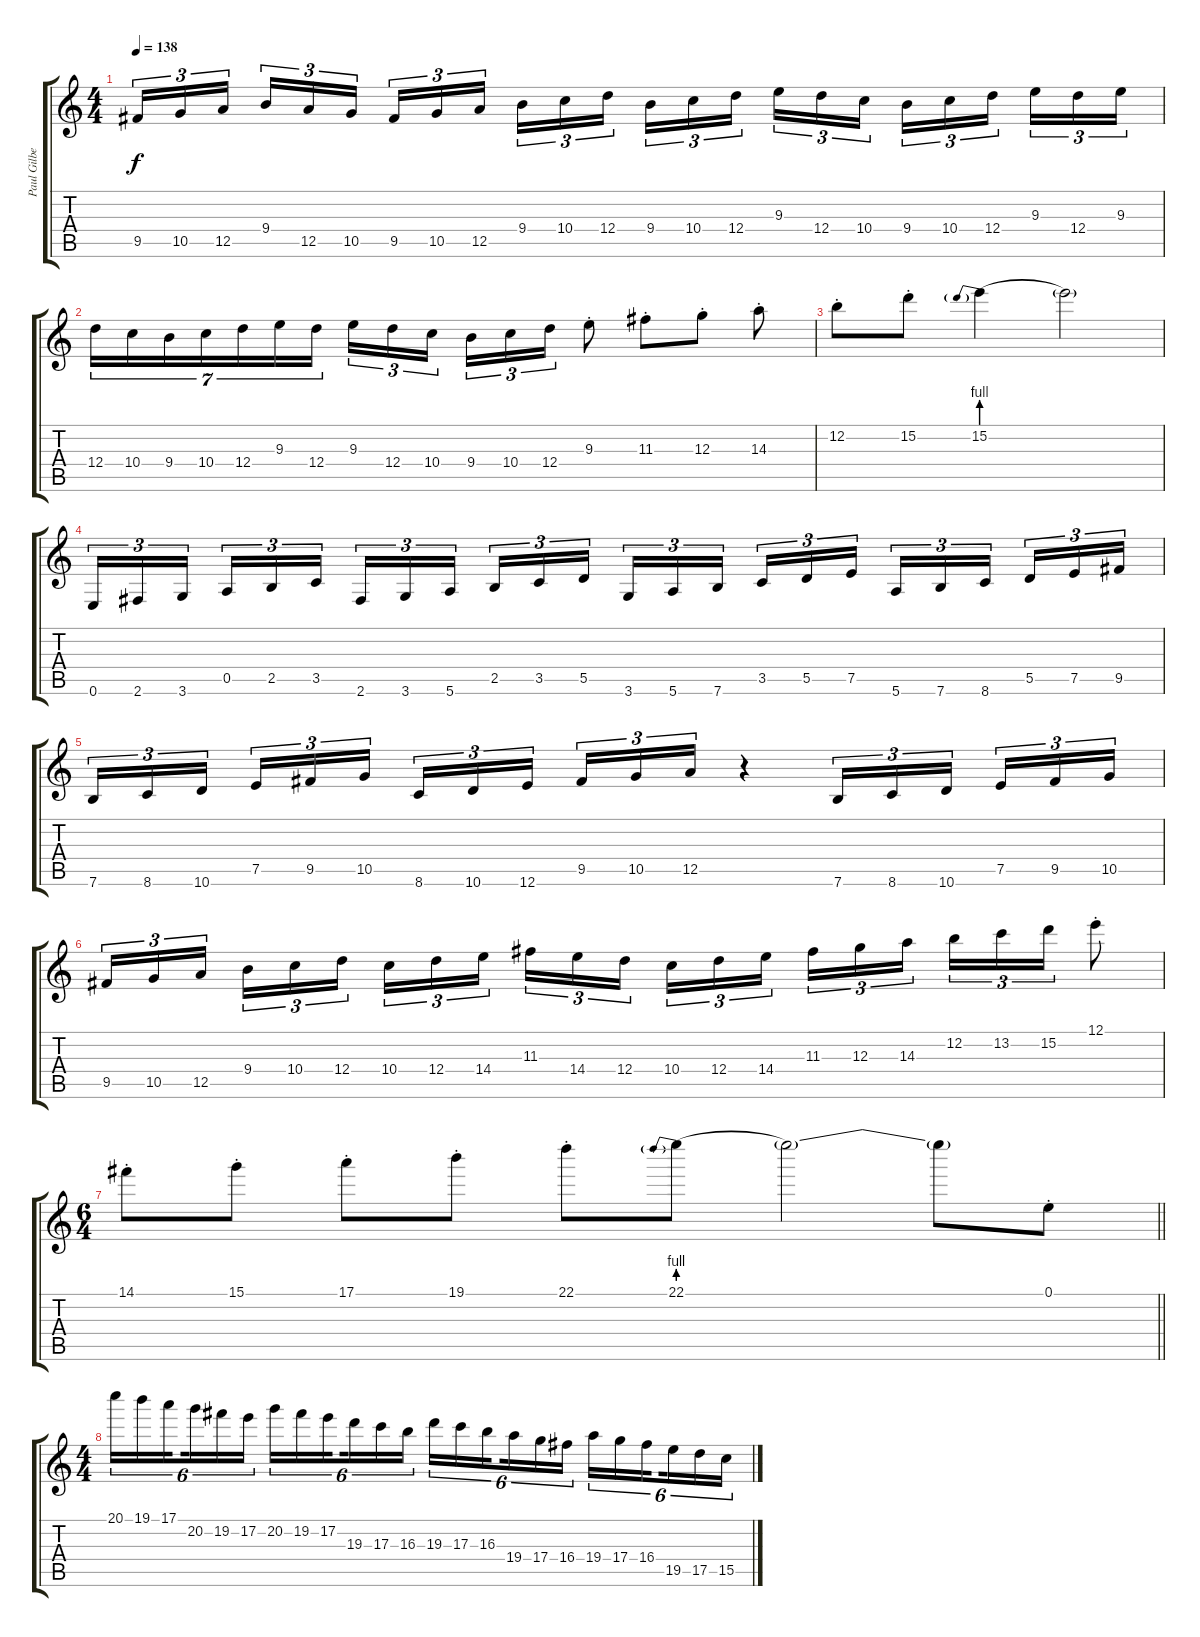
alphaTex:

\track ("Paul Gilbert" "Paul Gilbe") {instrument overdrivenguitar}
\staff {score tabs}
\tuning (E4 B3 G3 D3 A2 E2) {hide}
\ts (4 4)
\tempo 138
\clef g2
\ks c
9.5.16{tu (3 2) dy f} 10.5.16{tu (3 2)} 12.5.16{tu (3 2) beam splitsecondary} 9.4.16{tu (3 2)} 12.5.16{tu (3 2)} 10.5.16{tu (3 2)} 9.5.16{tu (3 2)} 10.5.16{tu (3 2)} 12.5.16{tu (3 2) beam splitsecondary} 9.4.16{tu (3 2)} 10.4.16{tu (3 2)} 12.4.16{tu (3 2)} 9.4.16{tu (3 2)} 10.4.16{tu (3 2)} 12.4.16{tu (3 2) beam splitsecondary} 9.3.16{tu (3 2)} 12.4.16{tu (3 2)} 10.4.16{tu (3 2)} 9.4.16{tu (3 2)} 10.4.16{tu (3 2)} 12.4.16{tu (3 2) beam splitsecondary} 9.3.16{tu (3 2)} 12.4.16{tu (3 2)} 9.3.16{tu (3 2)} |
12.4.16{tu (7 4)} 10.4.16{tu (7 4)} 9.4.16{tu (7 4)} 10.4.16{tu (7 4)} 12.4.16{tu (7 4)} 9.3.16{tu (7 4)} 12.4.16{tu (7 4)} 9.3.16{tu (3 2)} 12.4.16{tu (3 2)} 10.4.16{tu (3 2) beam splitsecondary} 9.4.16{tu (3 2)} 10.4.16{tu (3 2)} 12.4.16{tu (3 2)} 9.3{st}.8 11.3{st}.8 12.3{st}.8 14.3{st}.8 |
12.2{st}.8 15.2{st}.8 15.2{be (prebend 0 4 60 4)}.4 15.2{t}.2 |
0.6.16{tu (3 2)} 2.6.16{tu (3 2)} 3.6.16{tu (3 2) beam splitsecondary} 0.5.16{tu (3 2)} 2.5.16{tu (3 2)} 3.5.16{tu (3 2)} 2.6.16{tu (3 2)} 3.6.16{tu (3 2)} 5.6.16{tu (3 2) beam splitsecondary} 2.5.16{tu (3 2)} 3.5.16{tu (3 2)} 5.5.16{tu (3 2)} 3.6.16{tu (3 2)} 5.6.16{tu (3 2)} 7.6.16{tu (3 2) beam splitsecondary} 3.5.16{tu (3 2)} 5.5.16{tu (3 2)} 7.5.16{tu (3 2)} 5.6.16{tu (3 2)} 7.6.16{tu (3 2)} 8.6.16{tu (3 2) beam splitsecondary} 5.5.16{tu (3 2)} 7.5.16{tu (3 2)} 9.5.16{tu (3 2)} |
7.6.16{tu (3 2)} 8.6.16{tu (3 2)} 10.6.16{tu (3 2) beam splitsecondary} 7.5.16{tu (3 2)} 9.5.16{tu (3 2)} 10.5.16{tu (3 2)} 8.6.16{tu (3 2)} 10.6.16{tu (3 2)} 12.6.16{tu (3 2) beam splitsecondary} 9.5.16{tu (3 2)} 10.5.16{tu (3 2)} 12.5.16{tu (3 2)} r.4 7.6.16{tu (3 2)} 8.6.16{tu (3 2)} 10.6.16{tu (3 2) beam splitsecondary} 7.5.16{tu (3 2)} 9.5.16{tu (3 2)} 10.5.16{tu (3 2)} |
9.5.16{tu (3 2)} 10.5.16{tu (3 2)} 12.5.16{tu (3 2) beam splitsecondary} 9.4.16{tu (3 2)} 10.4.16{tu (3 2)} 12.4.16{tu (3 2)} 10.4.16{tu (3 2)} 12.4.16{tu (3 2)} 14.4.16{tu (3 2) beam splitsecondary} 11.3.16{tu (3 2)} 14.4.16{tu (3 2)} 12.4.16{tu (3 2)} 10.4.16{tu (3 2)} 12.4.16{tu (3 2)} 14.4.16{tu (3 2) beam splitsecondary} 11.3.16{tu (3 2)} 12.3.16{tu (3 2)} 14.3.16{tu (3 2)} 12.2.16{tu (3 2)} 13.2.16{tu (3 2)} 15.2.16{tu (3 2)} 12.1{st}.8 |
\ts (6 4)
\barLineRight lightlight
14.1{st}.8 15.1{st}.8 17.1{st}.8 19.1{st}.8 22.1{st}.8 22.1{be (prebend 0 4 60 4)}.8 22.1{t}.2 22.1{t}.8 0.1{st}.8 |
\ts (4 4)
20.1.16{tu (6 4)} 19.1.16{tu (6 4)} 17.1.16{tu (6 4) beam splitsecondary} 20.2.16{tu (6 4)} 19.2.16{tu (6 4)} 17.2.16{tu (6 4)} 20.2.16{tu (6 4)} 19.2.16{tu (6 4)} 17.2.16{tu (6 4) beam splitsecondary} 19.3.16{tu (6 4)} 17.3.16{tu (6 4)} 16.3.16{tu (6 4)} 19.3.16{tu (6 4)} 17.3.16{tu (6 4)} 16.3.16{tu (6 4) beam splitsecondary} 19.4.16{tu (6 4)} 17.4.16{tu (6 4)} 16.4.16{tu (6 4)} 19.4.16{tu (6 4)} 17.4.16{tu (6 4)} 16.4.16{tu (6 4) beam splitsecondary} 19.5.16{tu (6 4)} 17.5.16{tu (6 4)} 15.5.16{tu (6 4)}
